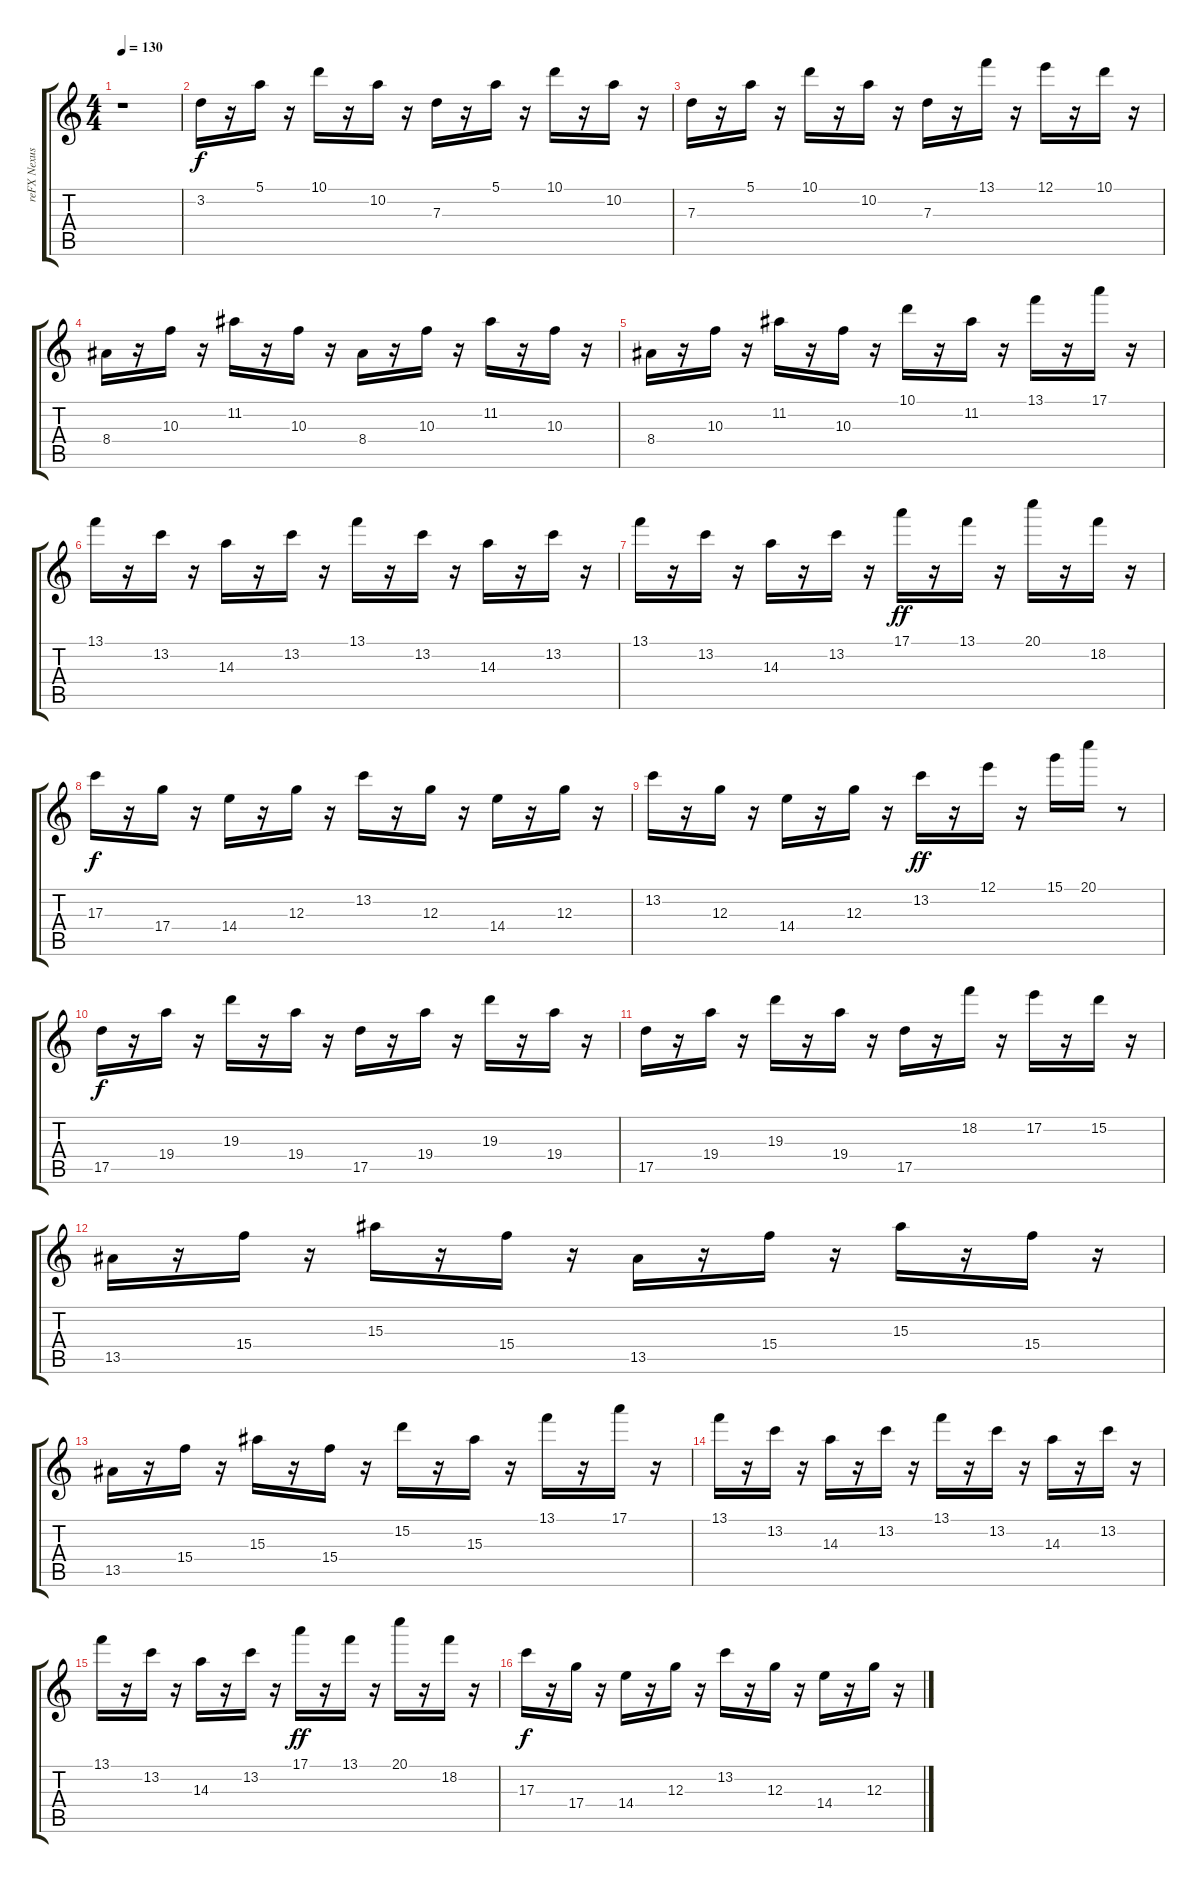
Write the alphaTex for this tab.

\track ("reFX Nexus (MIDI)" "reFX Nexus") {instrument pad1newage}
\staff {score tabs}
\tuning (E5 B4 G4 D4 A3 E3) {hide}
\ts (4 4)
\tempo 130
\clef g2
\ks c
r.1{dy f} |
3.2.16 r.16 5.1.16 r.16 10.1.16 r.16 10.2.16 r.16 7.3.16 r.16 5.1.16 r.16 10.1.16 r.16 10.2.16 r.16 |
7.3.16 r.16 5.1.16 r.16 10.1.16 r.16 10.2.16 r.16 7.3.16 r.16 13.1.16 r.16 12.1.16 r.16 10.1.16 r.16 |
8.4.16 r.16 10.3.16 r.16 11.2.16 r.16 10.3.16 r.16 8.4.16 r.16 10.3.16 r.16 11.2.16 r.16 10.3.16 r.16 |
8.4.16 r.16 10.3.16 r.16 11.2.16 r.16 10.3.16 r.16 10.1.16 r.16 11.2.16 r.16 13.1.16 r.16 17.1.16 r.16 |
13.1.16 r.16 13.2.16 r.16 14.3.16 r.16 13.2.16 r.16 13.1.16 r.16 13.2.16 r.16 14.3.16 r.16 13.2.16 r.16 |
13.1.16 r.16 13.2.16 r.16 14.3.16 r.16 13.2.16 r.16 17.1.16{dy ff} r.16 13.1.16 r.16 20.1.16 r.16 18.2.16 r.16 |
17.3.16{dy f} r.16 17.4.16 r.16 14.4.16 r.16 12.3.16 r.16 13.2.16 r.16 12.3.16 r.16 14.4.16 r.16 12.3.16 r.16 |
13.2.16 r.16 12.3.16 r.16 14.4.16 r.16 12.3.16 r.16 13.2.16{dy ff} r.16 12.1.16 r.16 15.1.16 20.1.16 r.8 |
17.5.16{dy f} r.16 19.4.16 r.16 19.3.16 r.16 19.4.16 r.16 17.5.16 r.16 19.4.16 r.16 19.3.16 r.16 19.4.16 r.16 |
17.5.16 r.16 19.4.16 r.16 19.3.16 r.16 19.4.16 r.16 17.5.16 r.16 18.2.16 r.16 17.2.16 r.16 15.2.16 r.16 |
13.5.16 r.16 15.4.16 r.16 15.3.16 r.16 15.4.16 r.16 13.5.16 r.16 15.4.16 r.16 15.3.16 r.16 15.4.16 r.16 |
13.5.16 r.16 15.4.16 r.16 15.3.16 r.16 15.4.16 r.16 15.2.16 r.16 15.3.16 r.16 13.1.16 r.16 17.1.16 r.16 |
13.1.16 r.16 13.2.16 r.16 14.3.16 r.16 13.2.16 r.16 13.1.16 r.16 13.2.16 r.16 14.3.16 r.16 13.2.16 r.16 |
13.1.16 r.16 13.2.16 r.16 14.3.16 r.16 13.2.16 r.16 17.1.16{dy ff} r.16 13.1.16 r.16 20.1.16 r.16 18.2.16 r.16 |
17.3.16{dy f} r.16 17.4.16 r.16 14.4.16 r.16 12.3.16 r.16 13.2.16 r.16 12.3.16 r.16 14.4.16 r.16 12.3.16 r.16
